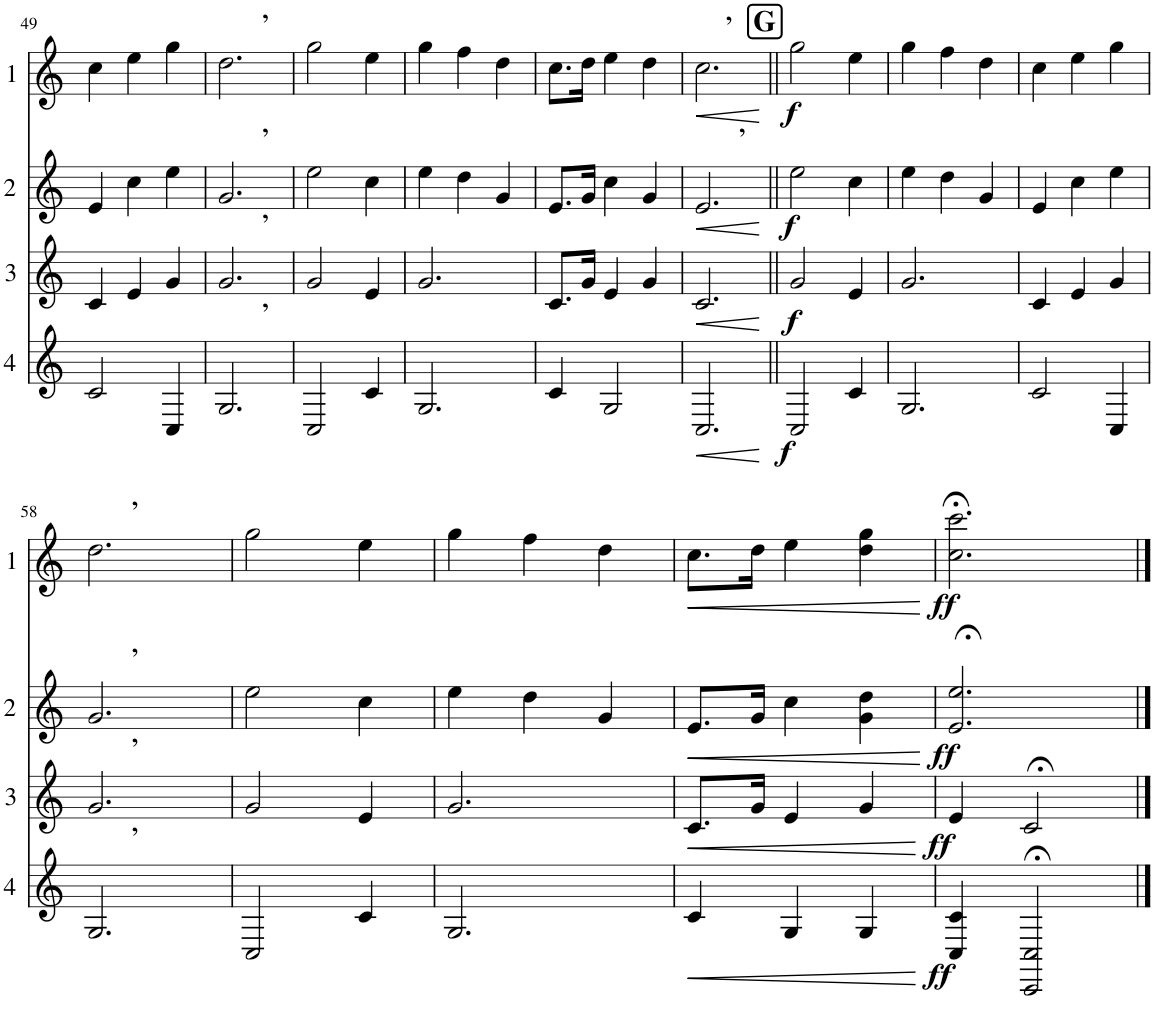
**kern	**dynam	**kern	**dynam	**kern	**dynam	**kern	**dynam
*part4	*part4	*part3	*part3	*part2	*part2	*part1	*part1
*staff4	*staff4	*staff3	*staff3	*staff2	*staff2	*staff1	*staff1
*I"Cor 4	*	*I"Cor 3	*	*I"Cor 2	*	*I"Cor 1	*
!!LO:PB:g=z
*clefG2	*	*clefG2	*	*clefG2	*	*clefG2	*
*Trd4c7	*	*Trd4c7	*	*Trd4c7	*	*Trd4c7	*
*k[]	*	*k[]	*	*k[]	*	*k[]	*
*M3/4	*	*M3/4	*	*M3/4	*	*M3/4	*
=49	=49	=49	=49	=49	=49	=49	=49
2c/	.	4c/	.	4e/	.	4cc\	.
.	.	4e/	.	4cc\	.	4ee\	.
4C/	.	4g/	.	4ee\	.	4gg\	.
=50	=50	=50	=50	=50	=50	=50	=50
!	!	!	!	!	!	!LO:TX:a:t=,	!
!	!	!	!	!LO:TX:a:t=,	!	!	!
!	!	!LO:TX:a:t=,	!	!	!	!	!
!LO:TX:a:t=,	!	!	!	!	!	!	!
2.G/	.	2.g/	.	2.g/	.	2.dd\	.
=51	=51	=51	=51	=51	=51	=51	=51
2C/	.	2g/	.	2ee\	.	2gg\	.
4c/	.	4e/	.	4cc\	.	4ee\	.
=52	=52	=52	=52	=52	=52	=52	=52
2.G/	.	2.g/	.	4ee\	.	4gg\	.
.	.	.	.	4dd\	.	4ff\	.
.	.	.	.	4g/	.	4dd\	.
=53	=53	=53	=53	=53	=53	=53	=53
4c/	.	8.c/L	.	8.e/L	.	8.cc\L	.
.	.	16g/Jk	.	16g/Jk	.	16dd\Jk	.
2G/	.	4e/	.	4cc\	.	4ee\	.
.	.	4g/	.	4g/	.	4dd\	.
=54	=54	=54	=54	=54	=54	=54	=54
!	!	!	!	!	!	!LO:TX:a:t=,	!
!	!	!	!	!LO:TX:a:t=,	!	!	!
!	!LO:HP:b	!	!LO:HP:b	!	!LO:HP:b	!	!LO:HP:b
2.C/	<	2.c/	<	2.e/	<	2.cc\	<
.	[	.	[	.	[	.	[
!!LO:REH:place=s1:a:B:cj:fs=14:t=G
=55||	=55||	=55||	=55||	=55||	=55||	=55||	=55||
!	!LO:DY:b	!	!LO:DY:b	!	!LO:DY:b	!	!LO:DY:b
2C/	f	2g/	f	2ee\	f	2gg\	f
4c/	.	4e/	.	4cc\	.	4ee\	.
=56	=56	=56	=56	=56	=56	=56	=56
2.G/	.	2.g/	.	4ee\	.	4gg\	.
.	.	.	.	4dd\	.	4ff\	.
.	.	.	.	4g/	.	4dd\	.
=57	=57	=57	=57	=57	=57	=57	=57
2c/	.	4c/	.	4e/	.	4cc\	.
.	.	4e/	.	4cc\	.	4ee\	.
4C/	.	4g/	.	4ee\	.	4gg\	.
!!LO:LB:g=z
=58	=58	=58	=58	=58	=58	=58	=58
!	!	!	!	!	!	!LO:TX:a:t=,	!
!	!	!	!	!LO:TX:a:t=,	!	!	!
!	!	!LO:TX:a:t=,	!	!	!	!	!
!LO:TX:a:t=,	!	!	!	!	!	!	!
2.G/	.	2.g/	.	2.g/	.	2.dd\	.
=59	=59	=59	=59	=59	=59	=59	=59
2C/	.	2g/	.	2ee\	.	2gg\	.
4c/	.	4e/	.	4cc\	.	4ee\	.
=60	=60	=60	=60	=60	=60	=60	=60
2.G/	.	2.g/	.	4ee\	.	4gg\	.
.	.	.	.	4dd\	.	4ff\	.
.	.	.	.	4g/	.	4dd\	.
=61	=61	=61	=61	=61	=61	=61	=61
!	!LO:HP:b	!	!LO:HP:b	!	!LO:HP:b	!	!LO:HP:b
4c/	<	8.c/L	<	8.e/L	<	8.cc\L	<
.	.	16g/Jk	.	16g/Jk	.	16dd\Jk	.
4G/	.	4e/	.	4cc\	.	4ee\	.
4G/	.	4g/	.	4g\ 4dd\	.	4dd\ 4gg\	.
.	[	.	[	.	[	.	[
=62	=62	=62	=62	=62	=62	=62	=62
!	!LO:DY:b	!	!LO:DY:b	!	!LO:DY:b	!	!LO:DY:b
4C/ 4c/	ff	4e/	ff	2.e/;< 2.ee/;<	ff	2.cc\;< 2.ccc\;<	ff
2CC/;< 2C/;<	.	2c;</	.	.	.	.	.
==	==	==	==	==	==	==	==
*-	*-	*-	*-	*-	*-	*-	*-
